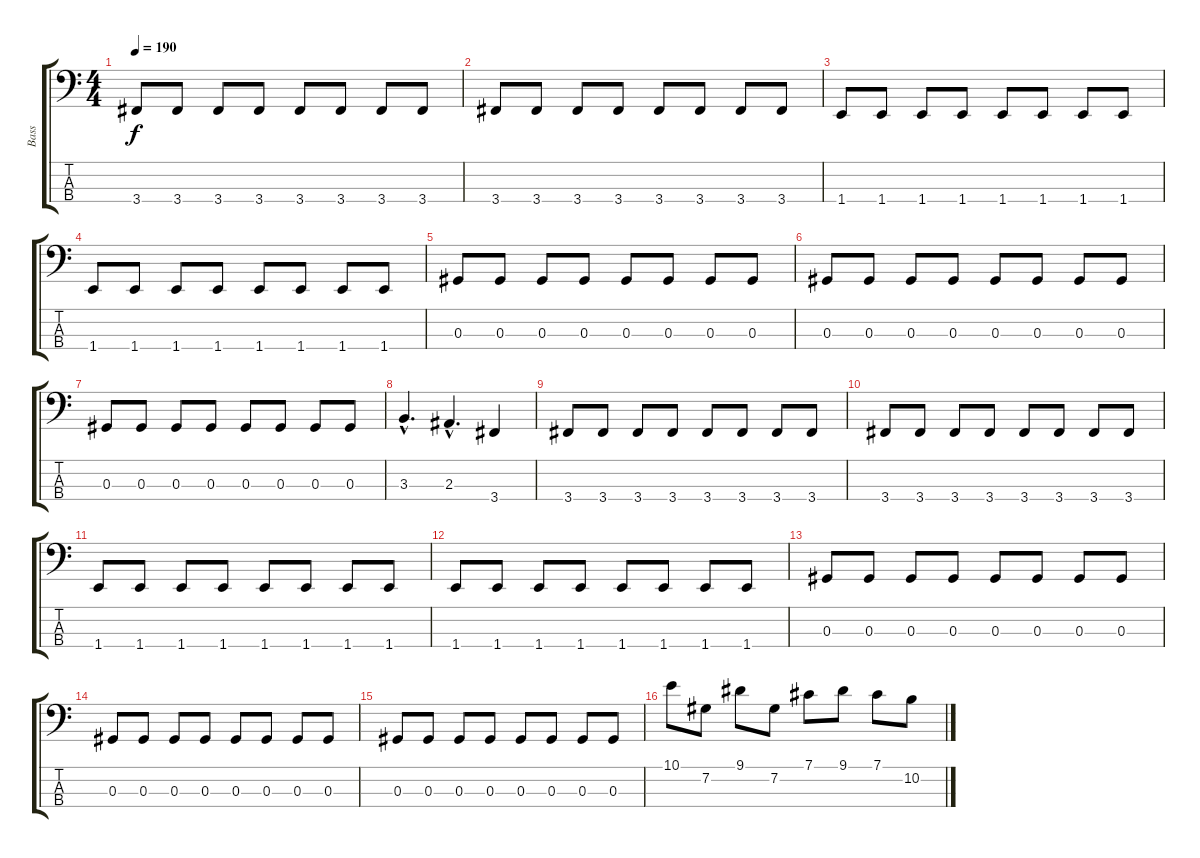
\track ("Bass" "Bass") {instrument electricbasspick}
\staff {score tabs}
\tuning (Gb2 Db2 Ab1 Eb1) {hide}
\ts (4 4)
\tempo 190
\clef f4
\ks c
3.4.8{dy f} 3.4.8 3.4.8 3.4.8 3.4.8 3.4.8 3.4.8 3.4.8 |
3.4.8 3.4.8 3.4.8 3.4.8 3.4.8 3.4.8 3.4.8 3.4.8 |
1.4.8 1.4.8 1.4.8 1.4.8 1.4.8 1.4.8 1.4.8 1.4.8 |
1.4.8 1.4.8 1.4.8 1.4.8 1.4.8 1.4.8 1.4.8 1.4.8 |
0.3.8 0.3.8 0.3.8 0.3.8 0.3.8 0.3.8 0.3.8 0.3.8 |
0.3.8 0.3.8 0.3.8 0.3.8 0.3.8 0.3.8 0.3.8 0.3.8 |
0.3.8 0.3.8 0.3.8 0.3.8 0.3.8 0.3.8 0.3.8 0.3.8 |
3.3{hac}.4{d} 2.3{hac}.4{d} 3.4.4 |
3.4.8 3.4.8 3.4.8 3.4.8 3.4.8 3.4.8 3.4.8 3.4.8 |
3.4.8 3.4.8 3.4.8 3.4.8 3.4.8 3.4.8 3.4.8 3.4.8 |
1.4.8 1.4.8 1.4.8 1.4.8 1.4.8 1.4.8 1.4.8 1.4.8 |
1.4.8 1.4.8 1.4.8 1.4.8 1.4.8 1.4.8 1.4.8 1.4.8 |
0.3.8 0.3.8 0.3.8 0.3.8 0.3.8 0.3.8 0.3.8 0.3.8 |
0.3.8 0.3.8 0.3.8 0.3.8 0.3.8 0.3.8 0.3.8 0.3.8 |
0.3.8 0.3.8 0.3.8 0.3.8 0.3.8 0.3.8 0.3.8 0.3.8 |
10.1.8 7.2.8 9.1.8 7.2.8 7.1.8 9.1.8 7.1.8 10.2.8
